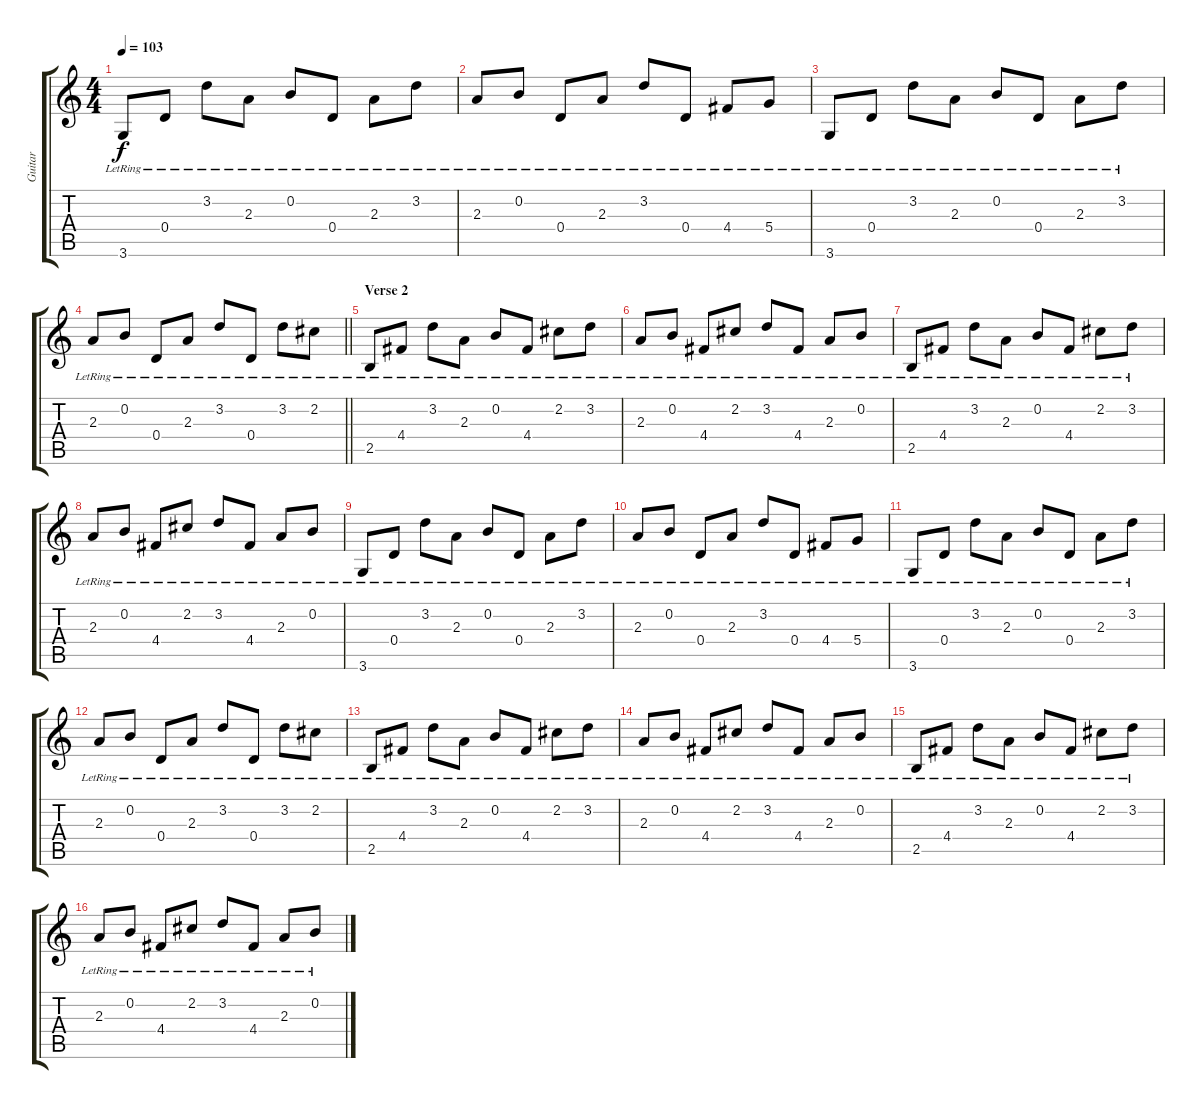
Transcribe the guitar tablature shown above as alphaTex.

\track ("Guitar" "Guitar") {instrument acousticguitarnylon}
\staff {score tabs}
\tuning (E4 B3 G3 D3 A2 E2) {hide}
\ts (4 4)
\tempo 103
\clef g2
\ks c
3.6{lr}.8{dy f} 0.4{lr}.8 3.2{lr}.8 2.3{lr}.8 0.2{lr}.8 0.4{lr}.8 2.3{lr}.8 3.2{lr}.8 |
2.3{lr}.8 0.2{lr}.8 0.4{lr}.8 2.3{lr}.8 3.2{lr}.8 0.4{lr}.8 4.4{lr}.8 5.4{lr}.8 |
3.6{lr}.8 0.4{lr}.8 3.2{lr}.8 2.3{lr}.8 0.2{lr}.8 0.4{lr}.8 2.3{lr}.8 3.2{lr}.8 |
\barLineRight lightlight
2.3{lr}.8 0.2{lr}.8 0.4{lr}.8 2.3{lr}.8 3.2{lr}.8 0.4{lr}.8 3.2{lr}.8 2.2{lr}.8 |
\section ("" "Verse 2")
2.5{lr}.8 4.4{lr}.8 3.2{lr}.8 2.3{lr}.8 0.2{lr}.8 4.4{lr}.8 2.2{lr}.8 3.2{lr}.8 |
2.3{lr}.8 0.2{lr}.8 4.4{lr}.8 2.2{lr}.8 3.2{lr}.8 4.4{lr}.8 2.3{lr}.8 0.2{lr}.8 |
2.5{lr}.8 4.4{lr}.8 3.2{lr}.8 2.3{lr}.8 0.2{lr}.8 4.4{lr}.8 2.2{lr}.8 3.2{lr}.8 |
2.3{lr}.8 0.2{lr}.8 4.4{lr}.8 2.2{lr}.8 3.2{lr}.8 4.4{lr}.8 2.3{lr}.8 0.2{lr}.8 |
3.6{lr}.8 0.4{lr}.8 3.2{lr}.8 2.3{lr}.8 0.2{lr}.8 0.4{lr}.8 2.3{lr}.8 3.2{lr}.8 |
2.3{lr}.8 0.2{lr}.8 0.4{lr}.8 2.3{lr}.8 3.2{lr}.8 0.4{lr}.8 4.4{lr}.8 5.4{lr}.8 |
3.6{lr}.8 0.4{lr}.8 3.2{lr}.8 2.3{lr}.8 0.2{lr}.8 0.4{lr}.8 2.3{lr}.8 3.2{lr}.8 |
2.3{lr}.8 0.2{lr}.8 0.4{lr}.8 2.3{lr}.8 3.2{lr}.8 0.4{lr}.8 3.2{lr}.8 2.2{lr}.8 |
2.5{lr}.8 4.4{lr}.8 3.2{lr}.8 2.3{lr}.8 0.2{lr}.8 4.4{lr}.8 2.2{lr}.8 3.2{lr}.8 |
2.3{lr}.8 0.2{lr}.8 4.4{lr}.8 2.2{lr}.8 3.2{lr}.8 4.4{lr}.8 2.3{lr}.8 0.2{lr}.8 |
2.5{lr}.8 4.4{lr}.8 3.2{lr}.8 2.3{lr}.8 0.2{lr}.8 4.4{lr}.8 2.2{lr}.8 3.2{lr}.8 |
2.3{lr}.8 0.2{lr}.8 4.4{lr}.8 2.2{lr}.8 3.2{lr}.8 4.4{lr}.8 2.3{lr}.8 0.2{lr}.8
